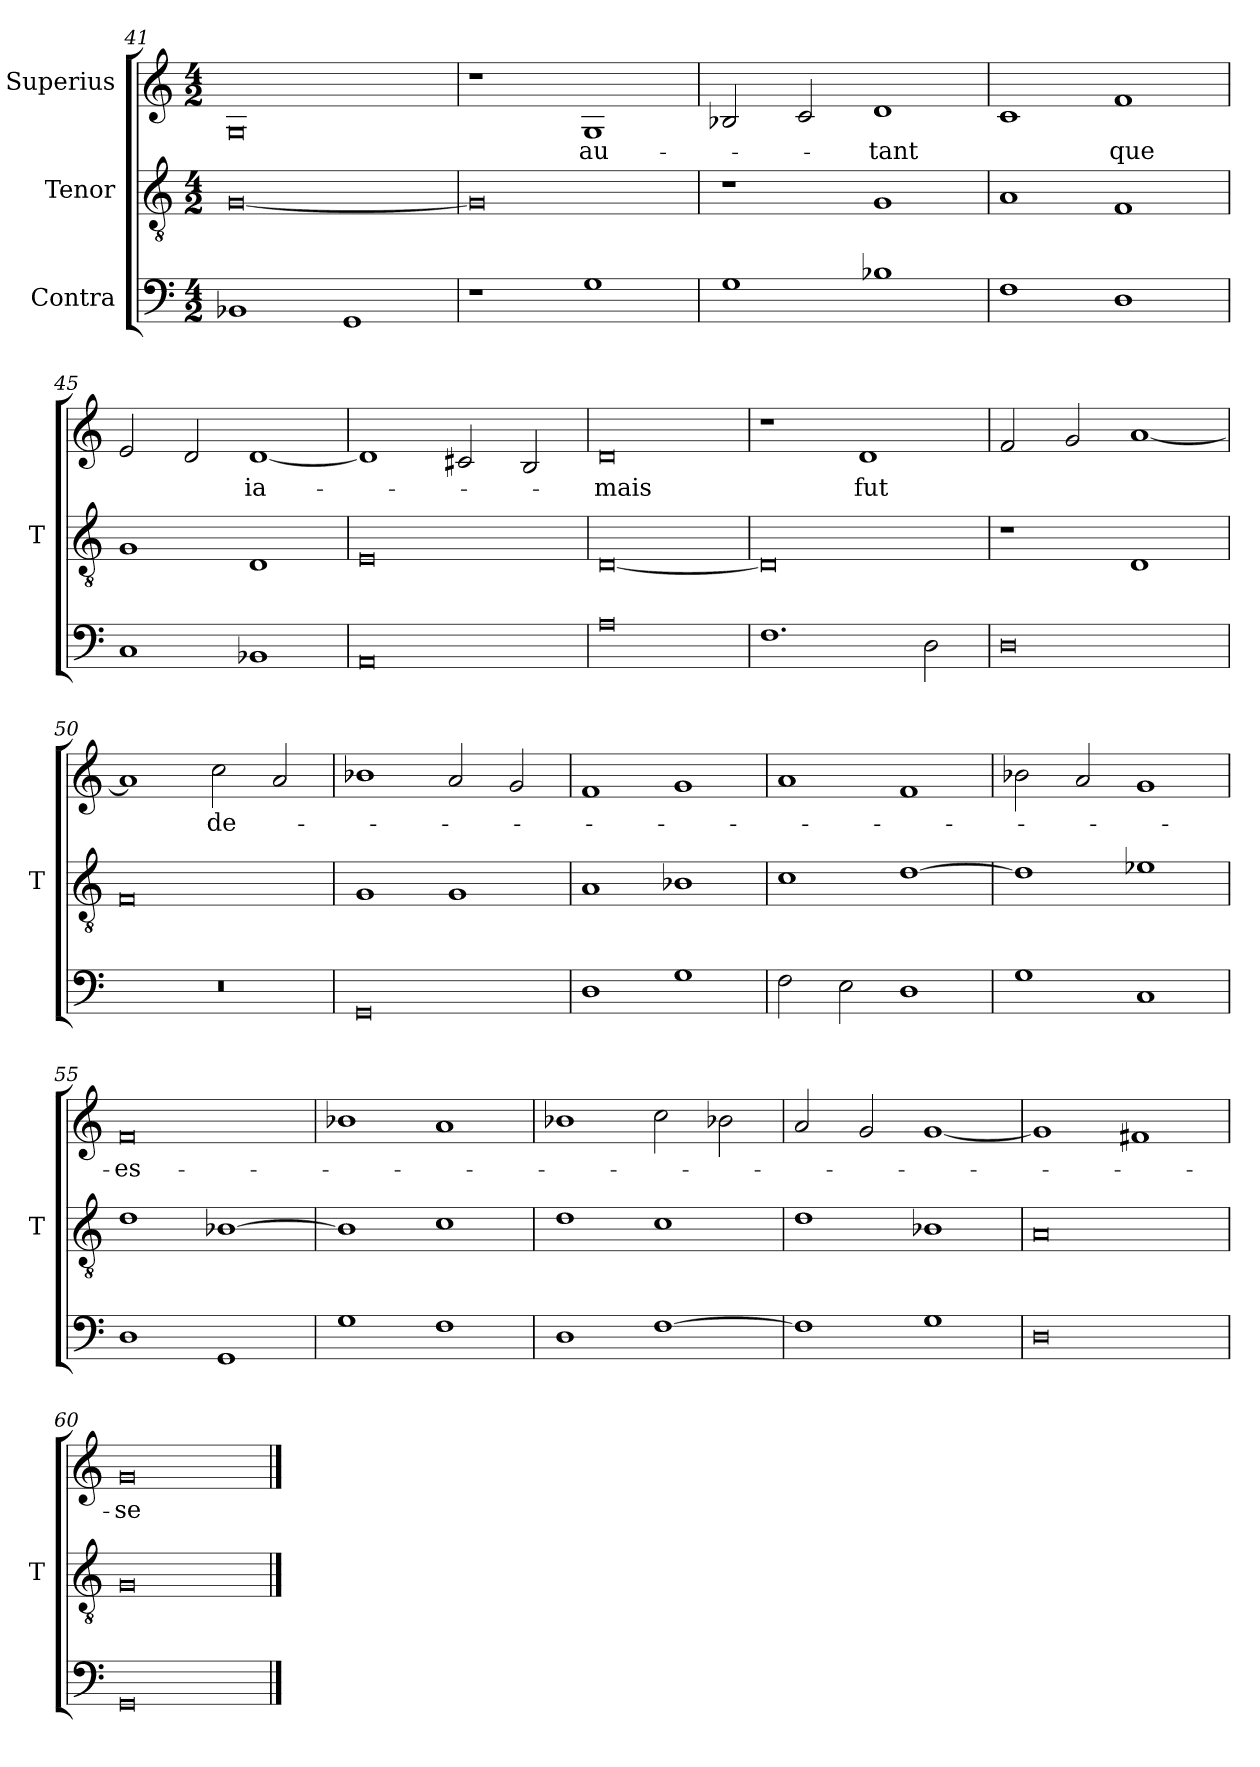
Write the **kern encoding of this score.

**kern	**kern	**kern	**text
*part3	*part2	*part1	*part1
*staff3	*staff2	*staff1	*staff1
*I"Contra	*I"Tenor	*I"Superius	*
*	*I'T	*	*
*clefF4	*clefGv2	*clefG2	*
*M4/2	*M4/2	*M4/2	*
=41	=41	=41	=41
1BB-X	[0G	0G	.
1GG	.	.	.
=42	=42	=42	=42
1r	0G]	1r	.
1G	.	1G	au-
=43	=43	=43	=43
1G	1r	2B-X	.
.	.	2c	.
1B-X	1G	1d	-tant
=44	=44	=44	=44
1F	1A	1c	.
1D	1F	1f	-que
=45	=45	=45	=45
1C	1G	2e	.
.	.	2d	.
1BB-X	1D	[1d	ia-
=46	=46	=46	=46
0AA	0E	1d]	.
.	.	2c#X	.
.	.	2B	.
=47	=47	=47	=47
0A	[0D	0d	-mais
=48	=48	=48	=48
1.F	0D]	1r	.
.	.	1d	-fut
2D	.	.	.
=49	=49	=49	=49
0D	1r	2f	.
.	.	2g	.
.	1D	[1a	.
=50	=50	=50	=50
0r	0F	1a]	.
.	.	2cc	de-
.	.	2a	.
=51	=51	=51	=51
0GG	1G	1b-X	.
.	1G	2a	.
.	.	2g	.
=52	=52	=52	=52
1D	1A	1f	.
1G	1B-X	1g	.
=53	=53	=53	=53
2F	1c	1a	.
2E	.	.	.
1D	[1d	1f	.
=54	=54	=54	=54
1G	1d]	2b-X	.
.	.	2a	.
1C	1e-X	1g	.
=55	=55	=55	=55
1D	1d	0f	-es-
1GG	[1B-X	.	.
=56	=56	=56	=56
1G	1B-]	1b-X	.
1F	1c	1a	.
=57	=57	=57	=57
1D	1d	1b-X	.
[1F	1c	2cc	.
.	.	2b-X	.
=58	=58	=58	=58
1F]	1d	2a	.
.	.	2g	.
1G	1B-X	[1g	.
=59	=59	=59	=59
0D	0A	1g]	.
.	.	1f#X	.
=60	=60	=60	=60
0GG	0G	0g	-se
==	==	==	==
*-	*-	*-	*-
